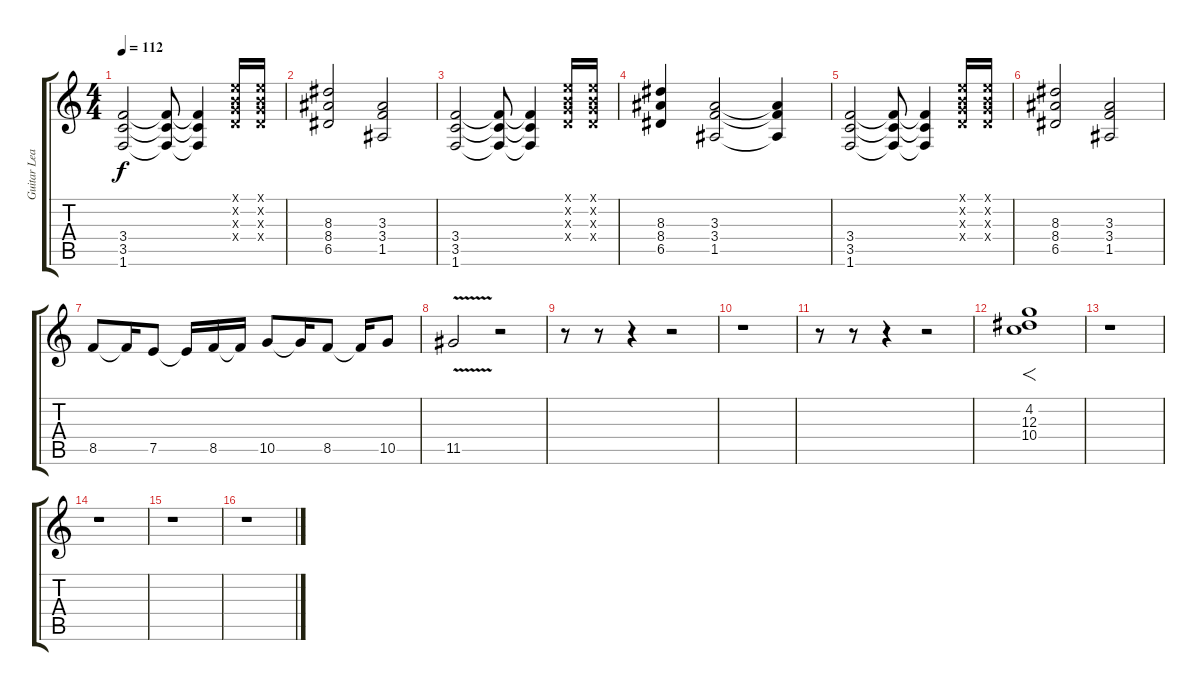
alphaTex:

\track ("Guitar Lead" "Guitar Lea") {instrument overdrivenguitar}
\staff {score tabs}
\tuning (E4 B3 G3 D3 A2 E2) {hide}
\ts (4 4)
\tempo 112
\clef g2
\ks c
(3.4 3.5 1.6).2{dy f} (3.4{t} 3.5{t} 1.6{t}).8 (3.4{t} 3.5{t} 1.6{t}).4 (0.1{x} 0.2{x} 0.3{x} 0.4{x}).16 (0.1{x} 0.2{x} 0.3{x} 0.4{x}).16 |
(8.3 8.4 6.5).2 (3.3 3.4 1.5).2 |
(3.4 3.5 1.6).2 (3.4{t} 3.5{t} 1.6{t}).8 (3.4{t} 3.5{t} 1.6{t}).4 (0.1{x} 0.2{x} 0.3{x} 0.4{x}).16 (0.1{x} 0.2{x} 0.3{x} 0.4{x}).16 |
(8.3 8.4 6.5).4 (3.3 3.4 1.5).2 (3.3{t} 3.4{t} 1.5{t}).4 |
(3.4 3.5 1.6).2 (3.4{t} 3.5{t} 1.6{t}).8 (3.4{t} 3.5{t} 1.6{t}).4 (0.1{x} 0.2{x} 0.3{x} 0.4{x}).16 (0.1{x} 0.2{x} 0.3{x} 0.4{x}).16 |
(8.3 8.4 6.5).2 (3.3 3.4 1.5).2 |
8.5.8 8.5{t}.16 7.5.8 7.5{t}.16 8.5.16 8.5{t}.16 10.5.8 10.5{t}.16 8.5.8 8.5{t}.16 10.5.8 |
11.5{v}.2 r.2 |
r.8 r.8 r.4 r.2 |
r.1 |
r.8 r.8 r.4 r.2 |
(4.2 12.3 10.4).1{f} |
r.1 |
r.1 |
r.1 |
r.1
